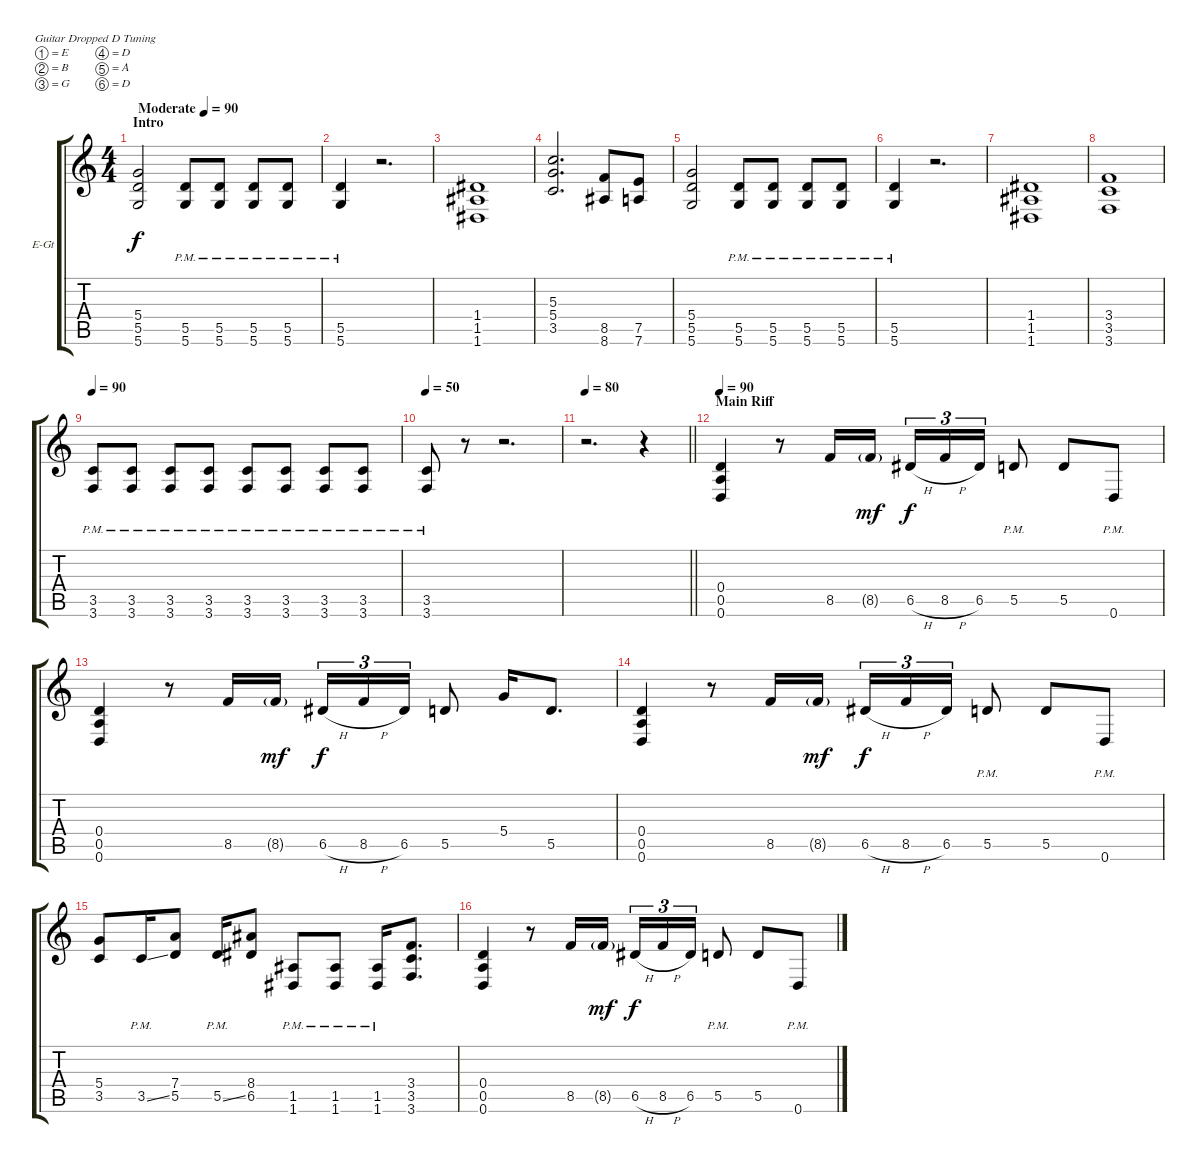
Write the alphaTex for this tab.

\bracketExtendMode groupsimilarinstruments
\firstSystemTrackNameOrientation horizontal
\otherSystemsTrackNameOrientation horizontal
\track ("Rythm Left" "E-Gt") {instrument distortionguitar}
\staff {score tabs}
\tuning (E4 B3 G3 D3 A2 D2)
\ts (4 4)
\beaming (8 2 2 2 2)
\section ("" "Intro")
\tempo (90 "Moderate")
\clef g2
\ks c
(5.4 5.5 5.6).2{dy f instrument distortionguitar} (5.5{pm} 5.6{pm}).8 (5.5{pm} 5.6{pm}).8 (5.5{pm} 5.6{pm}).8 (5.5{pm} 5.6{pm}).8 |
(5.5{pm} 5.6{pm}).4 r.2{d} |
(1.4 1.5 1.6).1 |
(5.3 5.4 3.5).2{d} (8.5 8.6).8 (7.5 7.6).8 |
(5.4 5.5 5.6).2 (5.5{pm} 5.6{pm}).8 (5.5{pm} 5.6{pm}).8 (5.5{pm} 5.6{pm}).8 (5.5{pm} 5.6{pm}).8 |
(5.5{pm} 5.6{pm}).4 r.2{d} |
(1.4 1.5 1.6).1 |
(3.4 3.5 3.6).1 |
\tempo 90
(3.5{pm} 3.6{pm}).8 (3.5{pm} 3.6{pm}).8 (3.5{pm} 3.6{pm}).8 (3.5{pm} 3.6{pm}).8 (3.5{pm} 3.6{pm}).8 (3.5{pm} 3.6{pm}).8 (3.5{pm} 3.6{pm}).8 (3.5{pm} 3.6{pm}).8 |
\tempo 50
(3.5{pm} 3.6{pm}).8 r.8 r.2{d} |
\tempo 80
\barLineRight lightlight
r.2{d} r.4 |
\section ("" "Main Riff")
\tempo 90
(0.4 0.5 0.6).4 r.8 8.5.16 8.5{g}.16{dy mf} 6.5{h}.16{tu (3 2) dy f} 8.5{h}.16{tu (3 2)} 6.5.16{tu (3 2)} 5.5{pm}.8 5.5.8 0.6{pm}.8 |
(0.4 0.5 0.6).4 r.8 8.5.16 8.5{g}.16{dy mf} 6.5{h}.16{tu (3 2) dy f} 8.5{h}.16{tu (3 2)} 6.5.16{tu (3 2)} 5.5.8 5.4.16 5.5.8{d} |
(0.4 0.5 0.6).4 r.8 8.5.16 8.5{g}.16{dy mf} 6.5{h}.16{tu (3 2) dy f} 8.5{h}.16{tu (3 2)} 6.5.16{tu (3 2)} 5.5{pm}.8 5.5.8 0.6{pm}.8 |
(5.4 3.5).8 3.5{ss pm}.16 (7.4 5.5).8 5.5{ss pm}.16 (8.4 6.5).8 (1.5{pm} 1.6{pm}).8 (1.5{pm} 1.6{pm}).8 (1.5{pm} 1.6{pm}).16 (3.4 3.5 3.6).8{d} |
(0.4 0.5 0.6).4 r.8 8.5.16 8.5{g}.16{dy mf} 6.5{h}.16{tu (3 2) dy f} 8.5{h}.16{tu (3 2)} 6.5.16{tu (3 2)} 5.5{pm}.8 5.5.8 0.6{pm}.8
